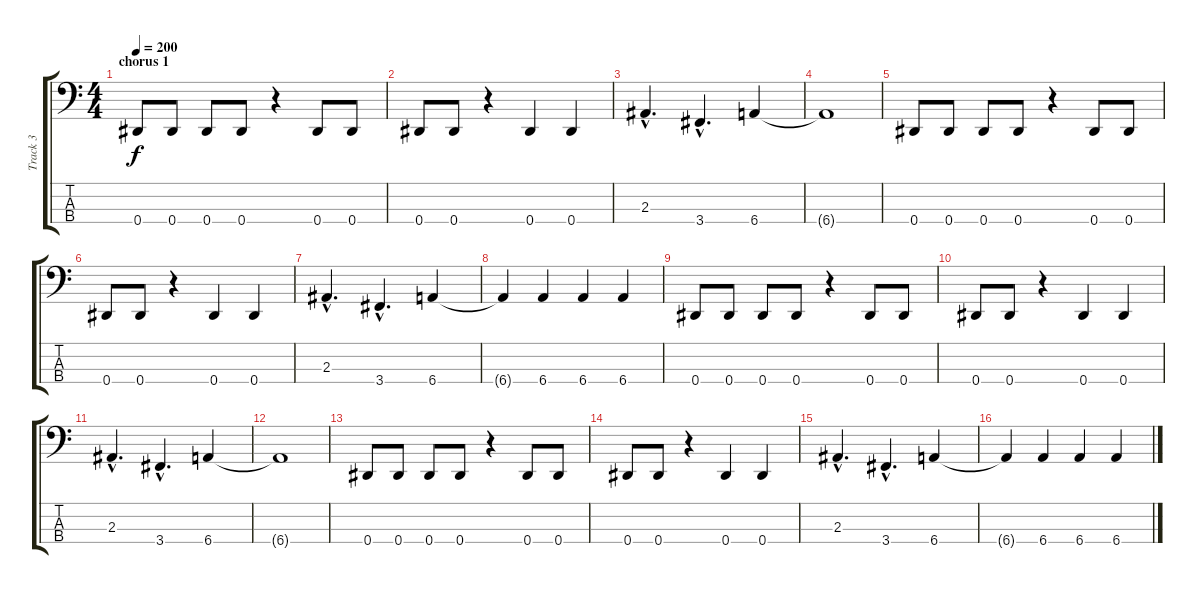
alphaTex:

\track ("Track 3" "Track 3") {instrument electricbasspick}
\staff {score tabs}
\tuning (Gb2 Db2 Ab1 Eb1) {hide}
\ts (4 4)
\section ("" "chorus 1")
\tempo 200
\clef f4
\ks c
0.4.8{dy f} 0.4.8 0.4.8 0.4.8 r.4 0.4.8 0.4.8 |
0.4.8 0.4.8 r.4 0.4.4 0.4.4 |
2.3{hac}.4{d} 3.4{hac}.4{d} 6.4.4 |
6.4{t}.1 |
0.4.8 0.4.8 0.4.8 0.4.8 r.4 0.4.8 0.4.8 |
0.4.8 0.4.8 r.4 0.4.4 0.4.4 |
2.3{hac}.4{d} 3.4{hac}.4{d} 6.4.4 |
6.4{t}.4 6.4.4 6.4.4 6.4.4 |
0.4.8 0.4.8 0.4.8 0.4.8 r.4 0.4.8 0.4.8 |
0.4.8 0.4.8 r.4 0.4.4 0.4.4 |
2.3{hac}.4{d} 3.4{hac}.4{d} 6.4.4 |
6.4{t}.1 |
0.4.8 0.4.8 0.4.8 0.4.8 r.4 0.4.8 0.4.8 |
0.4.8 0.4.8 r.4 0.4.4 0.4.4 |
2.3{hac}.4{d} 3.4{hac}.4{d} 6.4.4 |
6.4{t}.4 6.4.4 6.4.4 6.4.4
